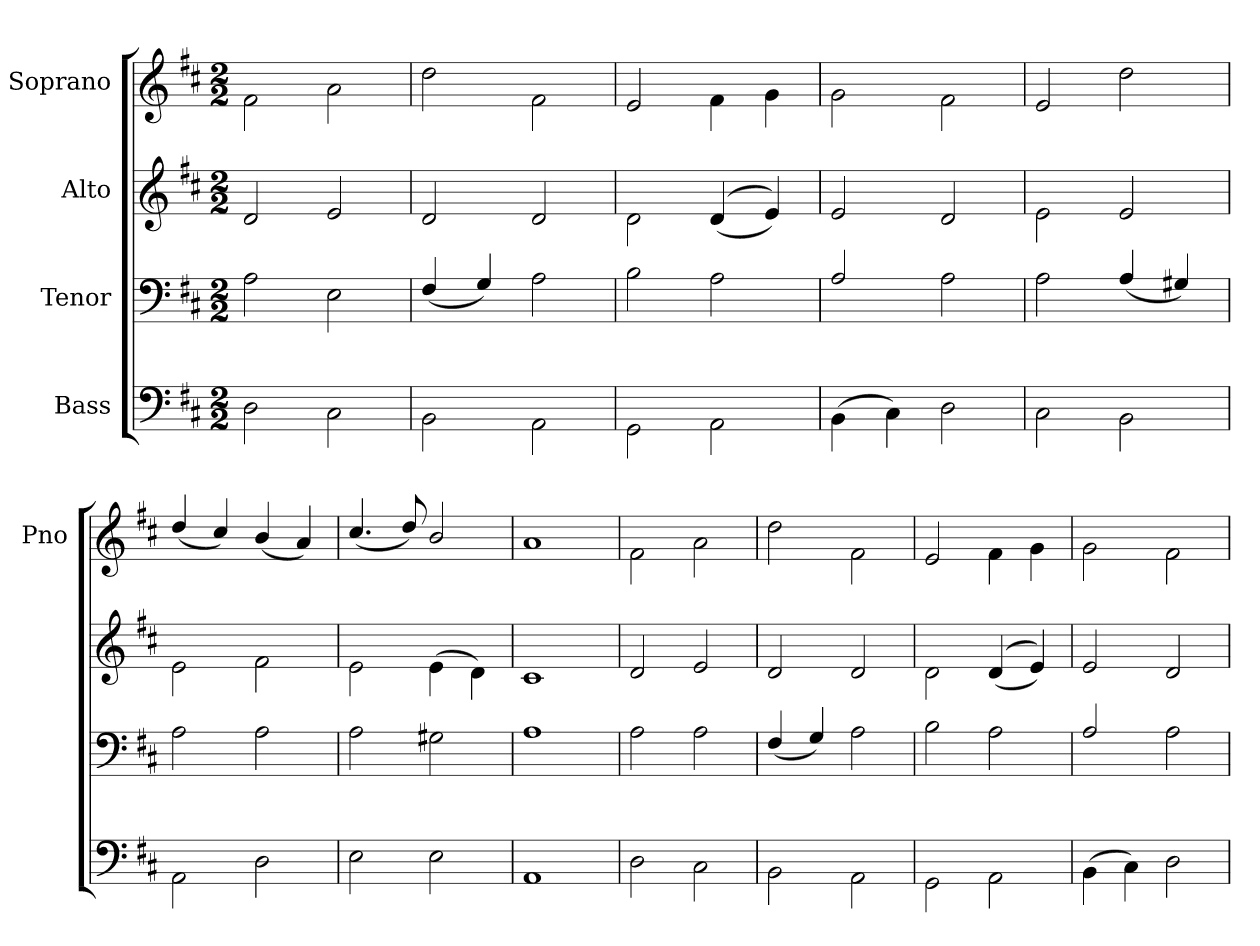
**kern	**kern	**kern	**kern
*part4	*part3	*part2	*part1
*staff4	*staff3	*staff2	*staff1
*I"Bass	*I"Tenor	*I"Alto	*I"Soprano
*	*	*	*I'Pno
*clefF4	*clefF4	*clefG2	*clefG2
*k[f#c#]	*k[f#c#]	*k[f#c#]	*k[f#c#]
*D:	*D:	*D:	*D:
*M2/2	*M2/2	*M2/2	*M2/2
=	=	=	=
2D\	2A\	2d/	2f#\
2C#\	2E\	2e/	2a\
=	=	=	=
2BB\	(>4F#/	2d/	2dd\
.	4G/)	.	.
2AA\	2A\	2d/	2f#\
=	=	=	=
2GG\	2B\	2d\	2e/
2AA\	2A\	(<(>4d/	4f#\
.	.	4e/))	4g\
=	=	=	=
(<4BB\	2A/	2e/	2g\
4C#\)	.	.	.
2D\	2A\	2d/	2f#\
=	=	=	=
2C#\	2A\	2e\	2e/
2BB\	(>4A/	2e/	2dd\
.	4G#X/)	.	.
=	=	=	=
2AA\	2A\	2e\	(>4dd/
.	.	.	4cc#/)
2D\	2A\	2f#\	(>4b/
.	.	.	4a/)
=	=	=	=
2E\	2A\	2e\	(>4.cc#/
.	.	.	8dd/)
2E\	2G#X\	(<4e\	2b/
.	.	4d\)	.
=	=	=	=
1AA	1A	1c#	1a
=	=	=	=
2D\	2A\	2d/	2f#\
2C#\	2A\	2e/	2a\
=	=	=	=
2BB\	(>4F#/	2d/	2dd\
.	4G/)	.	.
2AA\	2A\	2d/	2f#\
=	=	=	=
2GG\	2B\	2d\	2e/
2AA\	2A\	(>(<4d/	4f#\
.	.	4e/))	4g\
=	=	=	=
(<4BB\	2A/	2e/	2g\
4C#\)	.	.	.
2D\	2A\	2d/	2f#\
=	=	=	=
*-	*-	*-	*-
